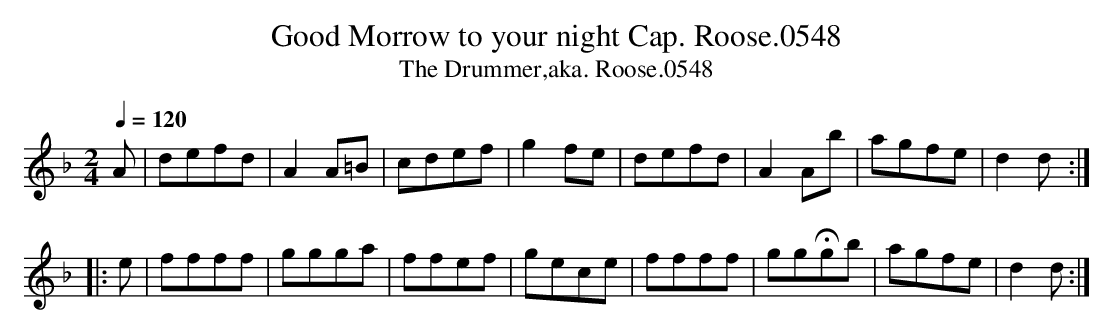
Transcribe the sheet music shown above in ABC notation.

X:1
T:Good Morrow to your night Cap. Roose.0548
T:Drummer,aka. Roose.0548, The
M:2/4
L:1/8
Q:1/4=120
K:Dmin
A | defd | A2 A=B | cdef | g2 fe |\\
defd | A2 Ab | agfe | d2 d :|
|: e | ffff | ggga | ffef | gece |\\
ffff | gg!fermata!gb | agfe | d2 d :|
